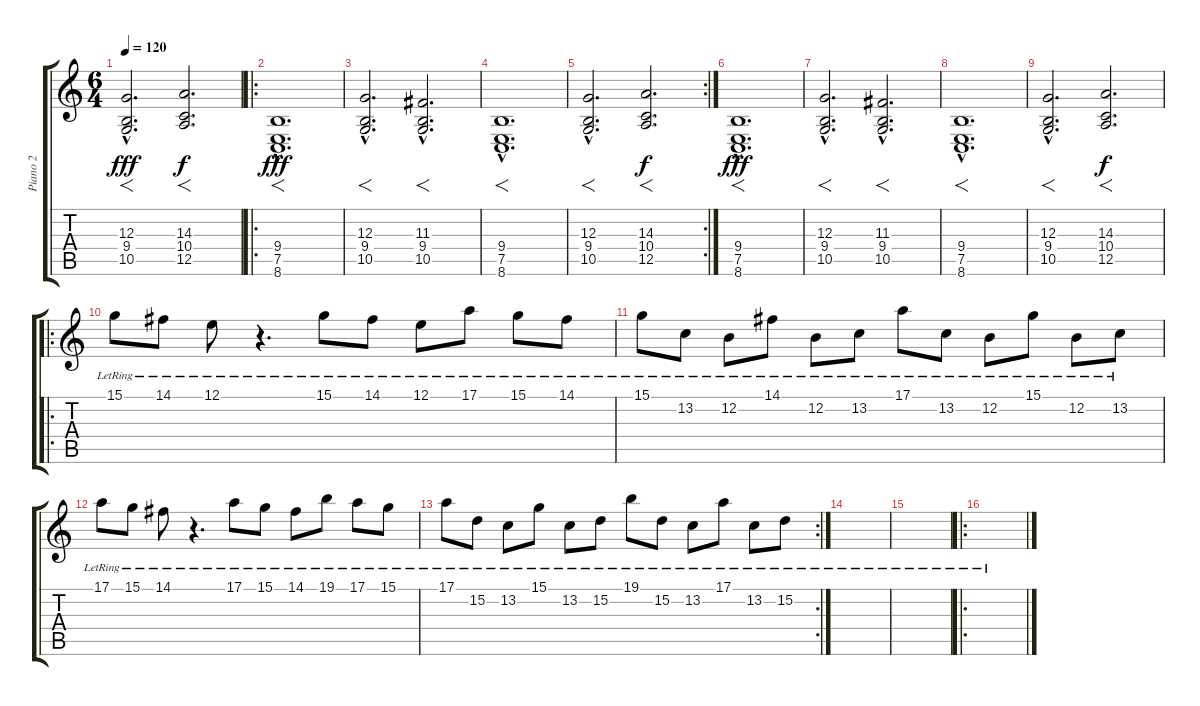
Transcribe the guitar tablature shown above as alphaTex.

\track ("Piano 2" "Piano 2") {instrument acousticgrandpiano}
\staff {score tabs}
\tuning (E4 B3 G3 D3 A2 E2) {hide}
\ts (6 4)
\tempo 120
\clef g2
\ks c
(12.3 9.4{hac} 10.5).2{f d dy fff} (14.3 10.4 12.5).2{f d dy f} |
\ro
(9.4 7.5{hac} 8.6).1{f d dy fff} |
(12.3 9.4{hac} 10.5).2{f d} (11.3 9.4{hac} 10.5).2{f d} |
(9.4 7.5{hac} 8.6).1{f d} |
\rc 2
(12.3 9.4{hac} 10.5).2{f d} (14.3 10.4 12.5).2{f d dy f} |
(9.4 7.5{hac} 8.6).1{f d dy fff} |
(12.3 9.4{hac} 10.5).2{f d} (11.3 9.4{hac} 10.5).2{f d} |
(9.4 7.5{hac} 8.6).1{f d} |
(12.3 9.4{hac} 10.5).2{f d} (14.3 10.4 12.5).2{f d dy f} |
\ro
15.1{lr}.8 14.1{lr}.8 12.1{lr}.8 r.4{d} 15.1{lr}.8 14.1{lr}.8 12.1{lr}.8 17.1{lr}.8 15.1{lr}.8 14.1{lr}.8 |
15.1{lr}.8 13.2{lr}.8 12.2{lr}.8 14.1{lr}.8 12.2{lr}.8 13.2{lr}.8 17.1{lr}.8 13.2{lr}.8 12.2{lr}.8 15.1{lr}.8 12.2{lr}.8 13.2{lr}.8 |
17.1{lr}.8 15.1{lr}.8 14.1{lr}.8 r.4{d} 17.1{lr}.8 15.1{lr}.8 14.1{lr}.8 19.1{lr}.8 17.1{lr}.8 15.1{lr}.8 |
\rc 2
17.1{lr}.8 15.2{lr}.8 13.2{lr}.8 15.1{lr}.8 13.2{lr}.8 15.2{lr}.8 19.1{lr}.8 15.2{lr}.8 13.2{lr}.8 17.1{lr}.8 13.2{lr}.8 15.2{lr}.8 |
|
|
\ro
